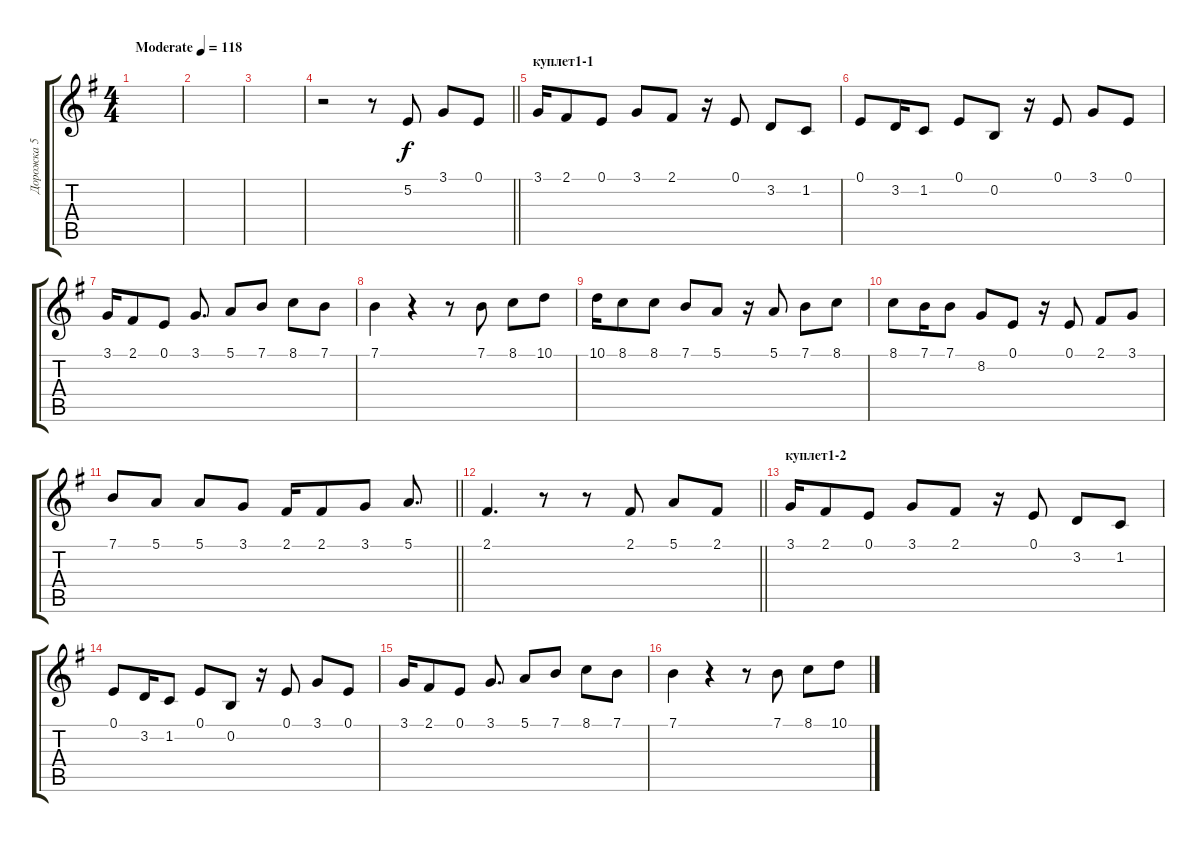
\track ("Дорожка 5" "Дорожка 5") {instrument viola}
\staff {score tabs}
\tuning (E4 B3 G3 D3 A2 E2) {hide}
\ts (4 4)
\tempo (118 "Moderate")
\clef g2
\ks eminor
|
|
|
\barLineRight lightlight
r.2 r.8 5.2.8 3.1.8 0.1.8 |
\section ("" "куплет1-1")
3.1.16 2.1.8 0.1.8 3.1.8 2.1.8 r.16 0.1.8 3.2.8 1.2.8 |
0.1.8 3.2.16 1.2.8 0.1.8 0.2.8 r.16 0.1.8 3.1.8 0.1.8 |
3.1.16 2.1.8 0.1.8 3.1.8{d} 5.1.8 7.1.8 8.1.8 7.1.8 |
7.1.4 r.4 r.8 7.1.8 8.1.8 10.1.8 |
10.1.16 8.1.8 8.1.8 7.1.8 5.1.8 r.16 5.1.8 7.1.8 8.1.8 |
8.1.8 7.1.16 7.1.8 8.2.8 0.1.8 r.16 0.1.8 2.1.8 3.1.8 |
\barLineRight lightlight
7.1.8 5.1.8 5.1.8 3.1.8 2.1.16 2.1.8 3.1.8 5.1.8{d} |
\section ("" "")
\barLineRight lightlight
2.1.4{d} r.8 r.8 2.1.8 5.1.8 2.1.8 |
\section ("" "куплет1-2")
3.1.16 2.1.8 0.1.8 3.1.8 2.1.8 r.16 0.1.8 3.2.8 1.2.8 |
0.1.8 3.2.16 1.2.8 0.1.8 0.2.8 r.16 0.1.8 3.1.8 0.1.8 |
3.1.16 2.1.8 0.1.8 3.1.8{d} 5.1.8 7.1.8 8.1.8 7.1.8 |
7.1.4 r.4 r.8 7.1.8 8.1.8 10.1.8
